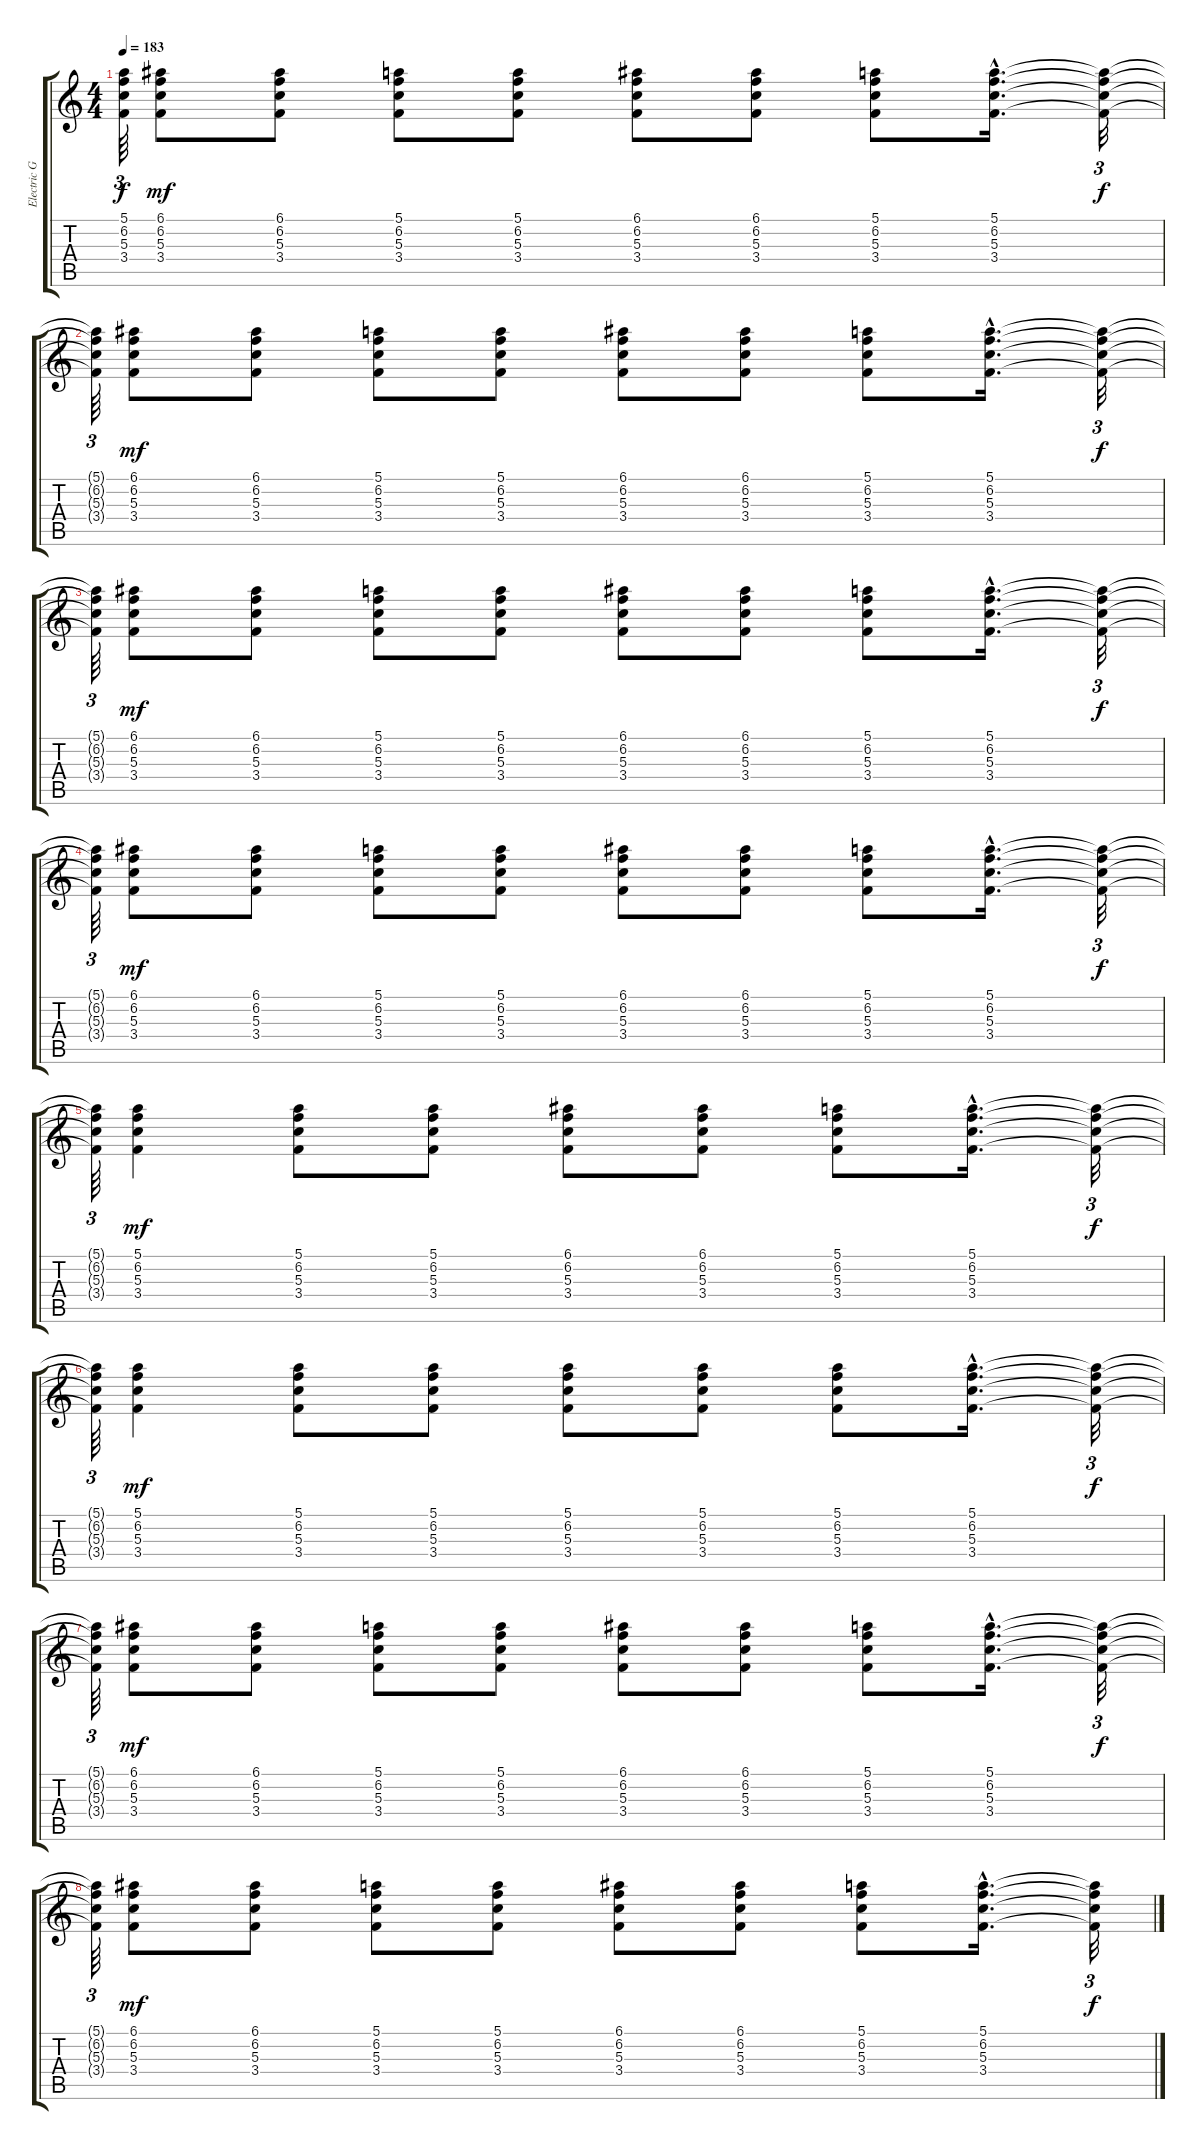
\track ("Electric Guitar II" "Electric G") {instrument overdrivenguitar}
\staff {score tabs}
\tuning (E4 B3 G3 D3 A2 E2) {hide}
\ts (4 4)
\tempo 183
\clef g2
\ks c
(5.1{t} 6.2{t} 5.3{t} 3.4{t}).64{tu (3 2) dy f} (6.1 6.2 5.3 3.4).8{dy mf} (6.1 6.2 5.3 3.4).8 (5.1 6.2 5.3 3.4).8 (5.1 6.2 5.3 3.4).8 (6.1 6.2 5.3 3.4).8 (6.1 6.2 5.3 3.4).8 (5.1 6.2 5.3 3.4).8 (5.1{hac} 6.2{hac} 5.3{hac} 3.4{hac}).16{d} (5.1{t} 6.2{t} 5.3{t} 3.4{t}).32{tu (3 2) dy f} |
(5.1{t} 6.2{t} 5.3{t} 3.4{t}).64{tu (3 2)} (6.1 6.2 5.3 3.4).8{dy mf} (6.1 6.2 5.3 3.4).8 (5.1 6.2 5.3 3.4).8 (5.1 6.2 5.3 3.4).8 (6.1 6.2 5.3 3.4).8 (6.1 6.2 5.3 3.4).8 (5.1 6.2 5.3 3.4).8 (5.1{hac} 6.2{hac} 5.3{hac} 3.4{hac}).16{d} (5.1{t} 6.2{t} 5.3{t} 3.4{t}).32{tu (3 2) dy f} |
(5.1{t} 6.2{t} 5.3{t} 3.4{t}).64{tu (3 2)} (6.1 6.2 5.3 3.4).8{dy mf} (6.1 6.2 5.3 3.4).8 (5.1 6.2 5.3 3.4).8 (5.1 6.2 5.3 3.4).8 (6.1 6.2 5.3 3.4).8 (6.1 6.2 5.3 3.4).8 (5.1 6.2 5.3 3.4).8 (5.1{hac} 6.2{hac} 5.3{hac} 3.4{hac}).16{d} (5.1{t} 6.2{t} 5.3{t} 3.4{t}).32{tu (3 2) dy f} |
(5.1{t} 6.2{t} 5.3{t} 3.4{t}).64{tu (3 2)} (6.1 6.2 5.3 3.4).8{dy mf} (6.1 6.2 5.3 3.4).8 (5.1 6.2 5.3 3.4).8 (5.1 6.2 5.3 3.4).8 (6.1 6.2 5.3 3.4).8 (6.1 6.2 5.3 3.4).8 (5.1 6.2 5.3 3.4).8 (5.1{hac} 6.2{hac} 5.3{hac} 3.4{hac}).16{d} (5.1{t} 6.2{t} 5.3{t} 3.4{t}).32{tu (3 2) dy f} |
(5.1{t} 6.2{t} 5.3{t} 3.4{t}).64{tu (3 2)} (5.1 6.2 5.3 3.4).4{dy mf} (5.1 6.2 5.3 3.4).8 (5.1 6.2 5.3 3.4).8 (6.1 6.2 5.3 3.4).8 (6.1 6.2 5.3 3.4).8 (5.1 6.2 5.3 3.4).8 (5.1{hac} 6.2{hac} 5.3{hac} 3.4{hac}).16{d} (5.1{t} 6.2{t} 5.3{t} 3.4{t}).32{tu (3 2) dy f} |
(5.1{t} 6.2{t} 5.3{t} 3.4{t}).64{tu (3 2)} (5.1 6.2 5.3 3.4).4{dy mf} (5.1 6.2 5.3 3.4).8 (5.1 6.2 5.3 3.4).8 (5.1 6.2 5.3 3.4).8 (5.1 6.2 5.3 3.4).8 (5.1 6.2 5.3 3.4).8 (5.1{hac} 6.2{hac} 5.3{hac} 3.4{hac}).16{d} (5.1{t} 6.2{t} 5.3{t} 3.4{t}).32{tu (3 2) dy f} |
(5.1{t} 6.2{t} 5.3{t} 3.4{t}).64{tu (3 2)} (6.1 6.2 5.3 3.4).8{dy mf} (6.1 6.2 5.3 3.4).8 (5.1 6.2 5.3 3.4).8 (5.1 6.2 5.3 3.4).8 (6.1 6.2 5.3 3.4).8 (6.1 6.2 5.3 3.4).8 (5.1 6.2 5.3 3.4).8 (5.1{hac} 6.2{hac} 5.3{hac} 3.4{hac}).16{d} (5.1{t} 6.2{t} 5.3{t} 3.4{t}).32{tu (3 2) dy f} |
(5.1{t} 6.2{t} 5.3{t} 3.4{t}).64{tu (3 2)} (6.1 6.2 5.3 3.4).8{dy mf} (6.1 6.2 5.3 3.4).8 (5.1 6.2 5.3 3.4).8 (5.1 6.2 5.3 3.4).8 (6.1 6.2 5.3 3.4).8 (6.1 6.2 5.3 3.4).8 (5.1 6.2 5.3 3.4).8 (5.1{hac} 6.2{hac} 5.3{hac} 3.4{hac}).16{d} (5.1{t} 6.2{t} 5.3{t} 3.4{t}).32{tu (3 2) dy f}
